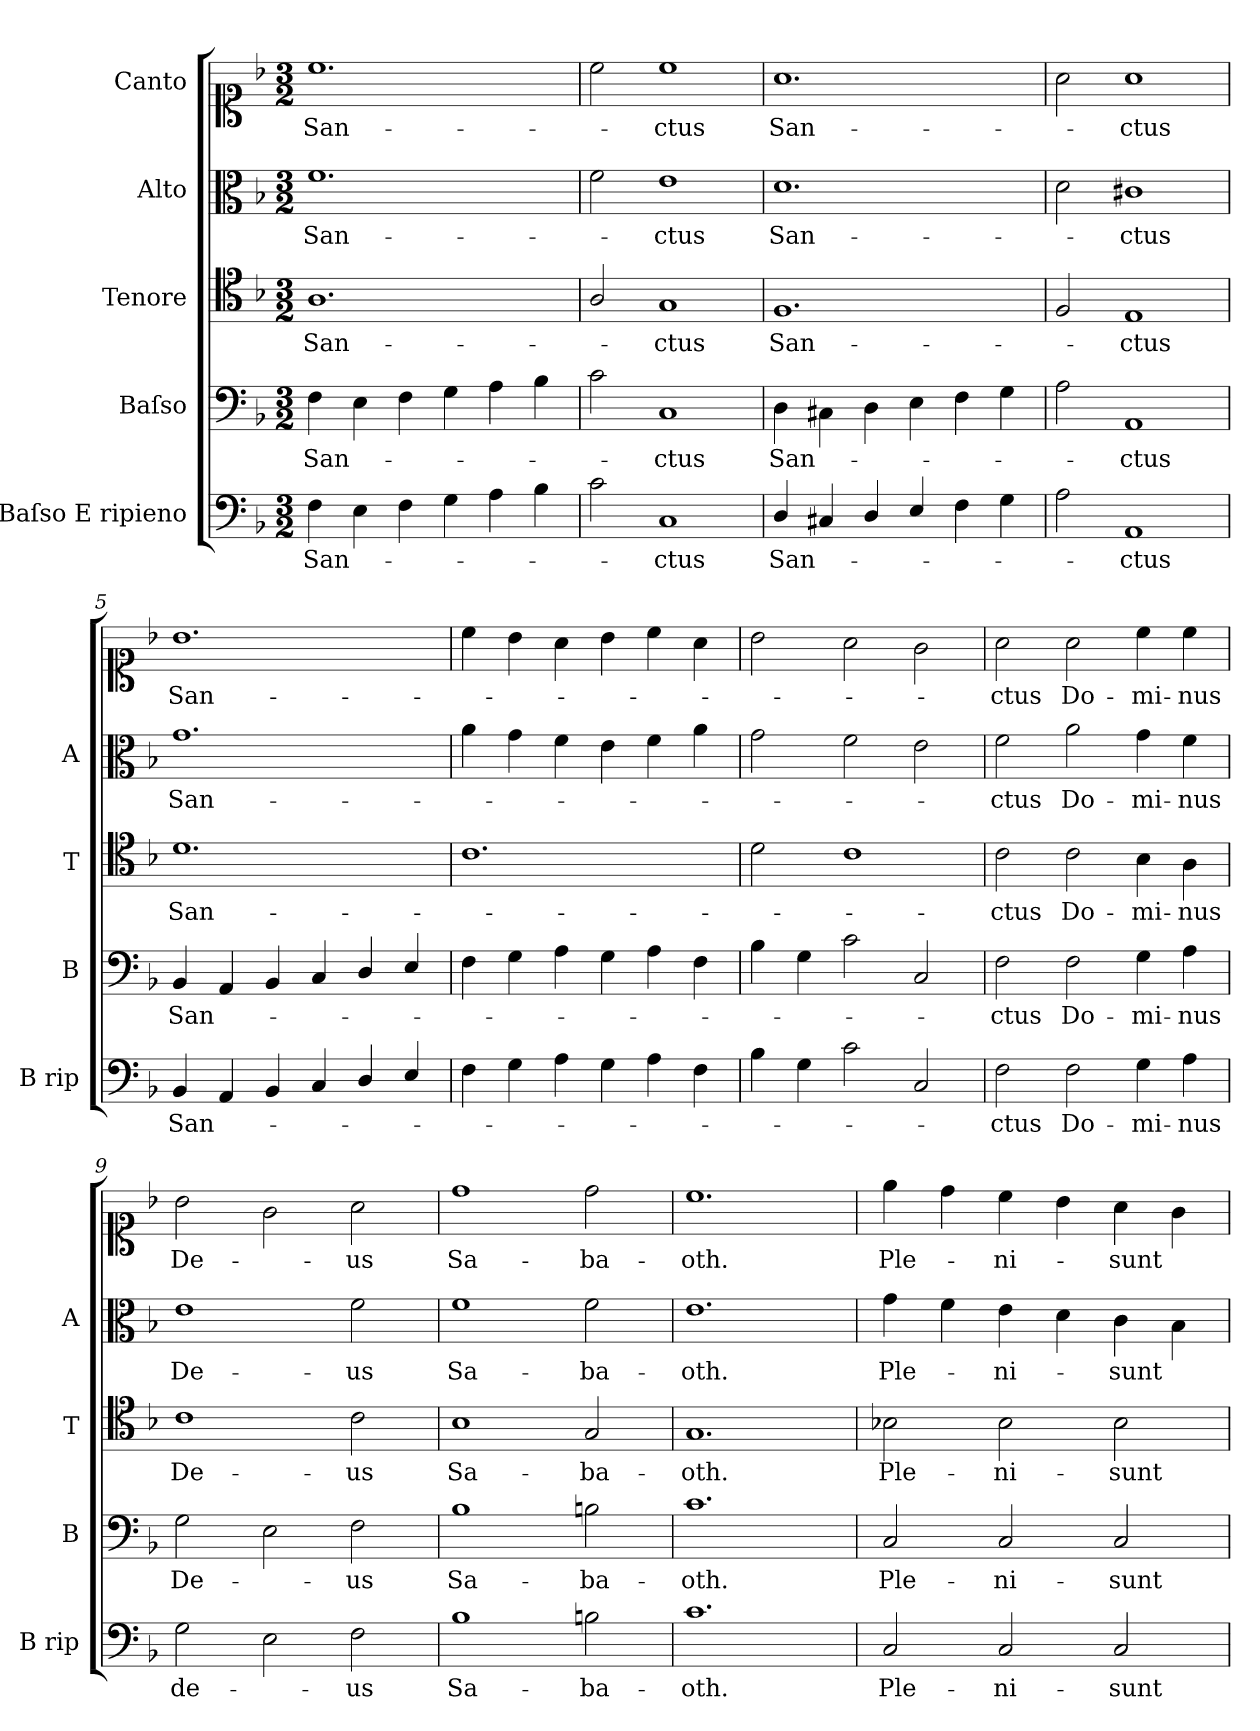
**kern	**text	**kern	**text	**kern	**text	**kern	**text	**kern	**text
*part5	*part5	*part4	*part4	*part3	*part3	*part2	*part2	*part1	*part1
*staff5	*staff5	*staff4	*staff4	*staff3	*staff3	*staff2	*staff2	*staff1	*staff1
*I"Baſso E ripieno	*	*I"Baſso	*	*I"Tenore	*	*I"Alto	*	*I"Canto	*
*I'B rip	*	*I'B	*	*I'T	*	*I'A	*	*	*
*clefF4	*	*clefF4	*	*clefC4	*	*clefC3	*	*clefC1	*
*k[b-]	*	*k[b-]	*	*k[b-]	*	*k[b-]	*	*k[b-]	*
*F:	*	*F:	*	*F:	*	*F:	*	*F:	*
*M3/2	*	*M3/2	*	*M3/2	*	*M3/2	*	*M3/2	*
=1	=1	=1	=1	=1	=1	=1	=1	=1	=1
4F\	San-	4F\	San-	1.A	San-	1.f	San-	1.cc	San-
4E\	.	4E\	.	.	.	.	.	.	.
4F\	.	4F\	.	.	.	.	.	.	.
4G\	.	4G\	.	.	.	.	.	.	.
4A\	.	4A\	.	.	.	.	.	.	.
4B-\	.	4B-\	.	.	.	.	.	.	.
=2	=2	=2	=2	=2	=2	=2	=2	=2	=2
2c\	.	2c\	.	2A/	.	2f\	.	2cc\	.
1C	-ctus	1C	-ctus	1G	-ctus	1e	-ctus	1cc	-ctus
=3	=3	=3	=3	=3	=3	=3	=3	=3	=3
!	!	!	!	!	!	!	!	!	!LO:LY:i
4D/	San-	4D\	San-	1.F	San-	1.d	San-	1.a	San-
4C#X/	.	4C#X\	.	.	.	.	.	.	.
4D/	.	4D\	.	.	.	.	.	.	.
4E/	.	4E\	.	.	.	.	.	.	.
4F\	.	4F\	.	.	.	.	.	.	.
4G\	.	4G\	.	.	.	.	.	.	.
=4	=4	=4	=4	=4	=4	=4	=4	=4	=4
2A\	.	2A\	.	2F/	.	2d\	.	2a\	.
!	!	!	!	!	!	!	!	!	!LO:LY:i
1AA	-ctus	1AA	-ctus	1E	-ctus	1c#X	-ctus	1a	-ctus
=5	=5	=5	=5	=5	=5	=5	=5	=5	=5
4BB-/	San-	4BB-/	San-	1.d	San-	1.g	San-	1.b-	San-
4AA/	.	4AA/	.	.	.	.	.	.	.
4BB-/	.	4BB-/	.	.	.	.	.	.	.
4C/	.	4C/	.	.	.	.	.	.	.
4D/	.	4D/	.	.	.	.	.	.	.
4E/	.	4E/	.	.	.	.	.	.	.
=6	=6	=6	=6	=6	=6	=6	=6	=6	=6
4F\	.	4F\	.	1.c	.	4a\	.	4cc\	.
4G\	.	4G\	.	.	.	4g\	.	4b-\	.
4A\	.	4A\	.	.	.	4f\	.	4a\	.
4G\	.	4G\	.	.	.	4e\	.	4b-\	.
4A\	.	4A\	.	.	.	4f\	.	4cc\	.
4F\	.	4F\	.	.	.	4a\	.	4a\	.
=7	=7	=7	=7	=7	=7	=7	=7	=7	=7
4B-\	.	4B-\	.	2d\	.	2g\	.	2b-\	.
4G\	.	4G\	.	.	.	.	.	.	.
2c\	.	2c\	.	1c	.	2f\	.	2a\	.
2C/	.	2C/	.	.	.	2e\	.	2g\	.
=8	=8	=8	=8	=8	=8	=8	=8	=8	=8
2F\	-ctus	2F\	-ctus	2c\	-ctus	2f\	-ctus	2a\	-ctus
2F\	Do-	2F\	Do-	2c\	Do-	2a\	Do-	2a\	Do-
4G\	-mi-	4G\	-mi-	4B-\	-mi-	4g\	-mi-	4cc\	-mi-
4A\	-nus	4A\	-nus	4A\	-nus	4f\	-nus	4cc\	-nus
=9	=9	=9	=9	=9	=9	=9	=9	=9	=9
2G\	de-	2G\	De-	1c	De-	1e	De-	2b-\	De-
2E\	.	2E\	.	.	.	.	.	2g\	.
2F\	-us	2F\	-us	2c\	-us	2f\	-us	2a\	-us
=10	=10	=10	=10	=10	=10	=10	=10	=10	=10
1B-	Sa-	1B-	Sa-	1B-	Sa-	1f	Sa-	1dd	Sa-
2Bn\	-ba-	2Bn\	-ba-	2G/	-ba-	2f\	-ba-	2dd\	-ba-
=11	=11	=11	=11	=11	=11	=11	=11	=11	=11
1.c	-oth.	1.c	-oth.	1.G	-oth.	1.e	-oth.	1.cc	-oth.
=12	=12	=12	=12	=12	=12	=12	=12	=12	=12
2C/	Ple-	2C/	Ple-	2B-X\	Ple-	4g\	Ple-	4ee\	Ple-
.	.	.	.	.	.	4f\	.	4dd\	.
2C/	-ni-	2C/	-ni-	2B-\	-ni-	4e\	-ni-	4cc\	-ni-
.	.	.	.	.	.	4d\	.	4b-\	.
2C/	-sunt	2C/	-sunt	2B-\	-sunt	4c\	-sunt	4a\	-sunt
.	.	.	.	.	.	4B-\	.	4g\	.
=	=	=	=	=	=	=	=	=	=
*-	*-	*-	*-	*-	*-	*-	*-	*-	*-
